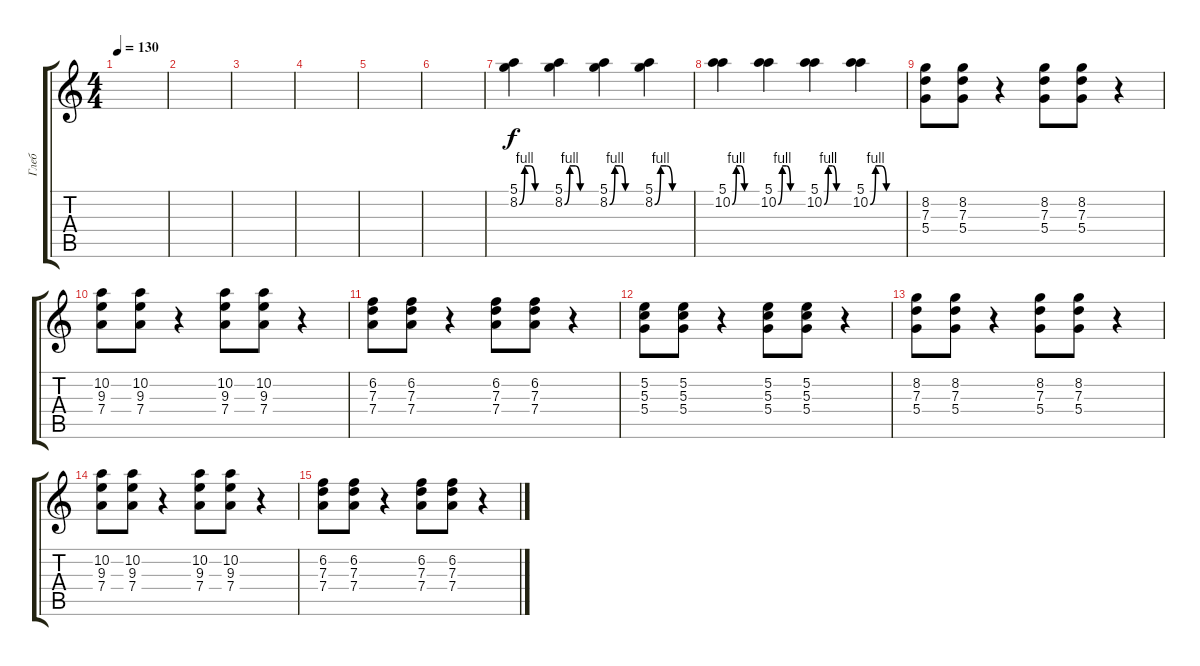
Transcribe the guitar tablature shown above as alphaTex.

\track ("Глеб" "Глеб") {instrument distortionguitar}
\staff {score tabs}
\tuning (E4 B3 G3 D3 A2 E2) {hide}
\ts (4 4)
\tempo 130
\clef g2
\ks c
|
|
|
|
|
|
(5.1 8.2{be (custom 0 0 10 4 20 4 30 0 60 0)}).4 (5.1 8.2{be (custom 0 0 10 4 20 4 30 0 60 0)}).4 (5.1 8.2{be (custom 0 0 10 4 20 4 30 0 60 0)}).4 (5.1 8.2{be (custom 0 0 10 4 20 4 30 0 60 0)}).4 |
(5.1 10.2{be (custom 0 0 10 4 20 4 30 0 60 0)}).4 (5.1 10.2{be (custom 0 0 10 4 20 4 30 0 60 0)}).4 (5.1 10.2{be (custom 0 0 10 4 20 4 30 0 60 0)}).4 (5.1 10.2{be (custom 0 0 10 4 20 4 30 0 60 0)}).4 |
(8.2 7.3 5.4).8 (8.2 7.3 5.4).8 r.4 (8.2 7.3 5.4).8 (8.2 7.3 5.4).8 r.4 |
(10.2 9.3 7.4).8 (10.2 9.3 7.4).8 r.4 (10.2 9.3 7.4).8 (10.2 9.3 7.4).8 r.4 |
(6.2 7.3 7.4).8 (6.2 7.3 7.4).8 r.4 (6.2 7.3 7.4).8 (6.2 7.3 7.4).8 r.4 |
(5.2 5.3 5.4).8 (5.2 5.3 5.4).8 r.4 (5.2 5.3 5.4).8 (5.2 5.3 5.4).8 r.4 |
(8.2 7.3 5.4).8 (8.2 7.3 5.4).8 r.4 (8.2 7.3 5.4).8 (8.2 7.3 5.4).8 r.4 |
(10.2 9.3 7.4).8 (10.2 9.3 7.4).8 r.4 (10.2 9.3 7.4).8 (10.2 9.3 7.4).8 r.4 |
(6.2 7.3 7.4).8 (6.2 7.3 7.4).8 r.4 (6.2 7.3 7.4).8 (6.2 7.3 7.4).8 r.4
